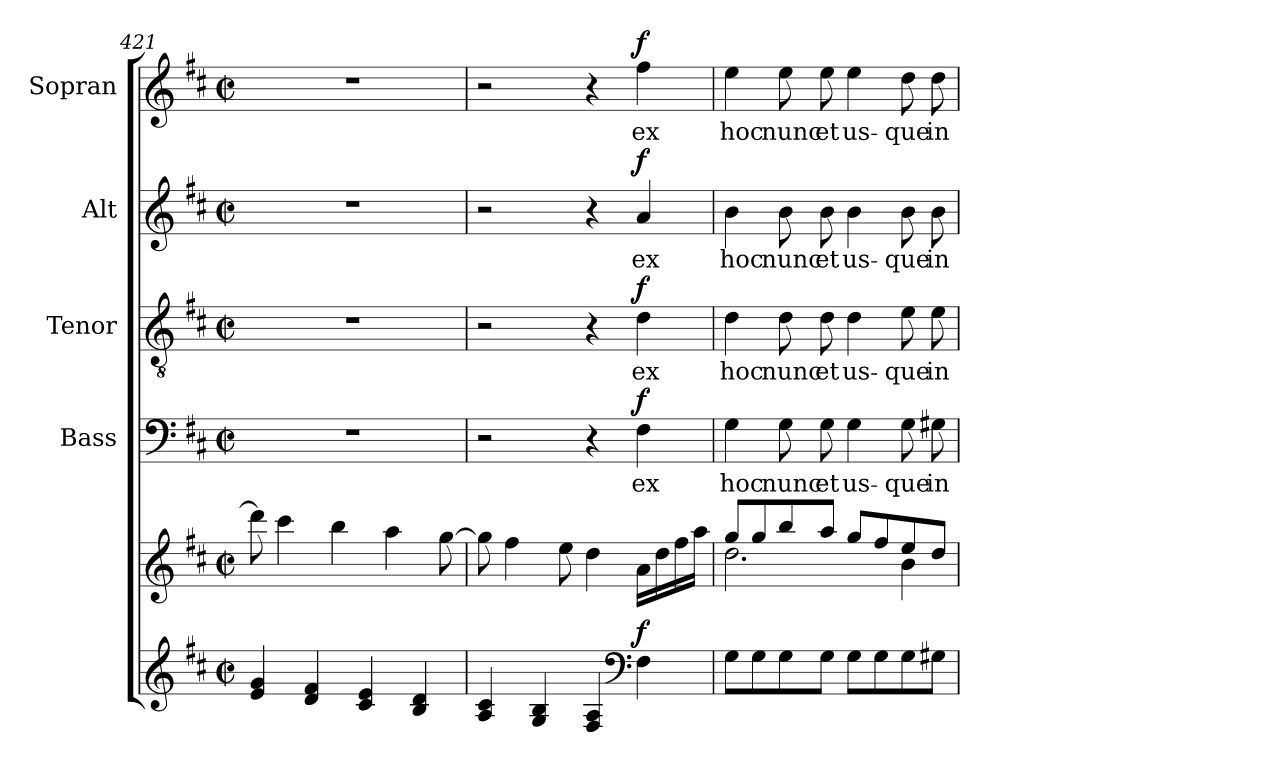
**kern	**kern	**dynam	**kern	**text	**dynam	**kern	**text	**dynam	**kern	**text	**dynam	**kern	**text	**dynam
*part5	*part5	*part5	*part4	*part4	*part4	*part3	*part3	*part3	*part2	*part2	*part2	*part1	*part1	*part1
*staff6	*staff5	*staff5/6	*staff4	*staff4	*staff4	*staff3	*staff3	*staff3	*staff2	*staff2	*staff2	*staff1	*staff1	*staff1
*	*	*	*I"Bass	*	*	*I"Tenor	*	*	*I"Alt	*	*	*I"Sopran	*	*
*	*	*	*I'B.	*	*	*I'T.	*	*	*I'A.	*	*	*I'S.	*	*
*clefG2	*clefG2	*	*clefF4	*	*	*clefGv2	*	*	*clefG2	*	*	*clefG2	*	*
*k[f#c#]	*k[f#c#]	*	*k[f#c#]	*	*	*k[f#c#]	*	*	*k[f#c#]	*	*	*k[f#c#]	*	*
*D:	*D:	*	*D:	*	*	*D:	*	*	*D:	*	*	*D:	*	*
*M2/2	*M2/2	*	*M2/2	*	*	*M2/2	*	*	*M2/2	*	*	*M2/2	*	*
*met(c|)	*met(c|)	*	*met(c|)	*	*	*met(c|)	*	*	*met(c|)	*	*	*met(c|)	*	*
=421	=421	=421	=421	=421	=421	=421	=421	=421	=421	=421	=421	=421	=421	=421
4e/ 4g/	8ddd\]	.	1r	.	.	1r	.	.	1r	.	.	1r	.	.
.	4ccc#\	.	.	.	.	.	.	.	.	.	.	.	.	.
4d/ 4f#/	.	.	.	.	.	.	.	.	.	.	.	.	.	.
.	4bb\	.	.	.	.	.	.	.	.	.	.	.	.	.
4c#/ 4e/	.	.	.	.	.	.	.	.	.	.	.	.	.	.
.	4aa\	.	.	.	.	.	.	.	.	.	.	.	.	.
4B/ 4d/	.	.	.	.	.	.	.	.	.	.	.	.	.	.
.	[8gg\	.	.	.	.	.	.	.	.	.	.	.	.	.
!!LO:PB:g=z
=422	=422	=422	=422	=422	=422	=422	=422	=422	=422	=422	=422	=422	=422	=422
4A/ 4c#/	8gg\]	.	2r	.	.	2r	.	.	2r	.	.	2r	.	.
.	4ff#\	.	.	.	.	.	.	.	.	.	.	.	.	.
4G/ 4B/	.	.	.	.	.	.	.	.	.	.	.	.	.	.
.	8ee\	.	.	.	.	.	.	.	.	.	.	.	.	.
4F#/ 4A/	4dd\	.	4r	.	.	4r	.	.	4r	.	.	4r	.	.
*clefF4	*	*	*	*	*	*	*	*	*	*	*	*	*	*
!	!	!LO:DY:a=2	!	!LO:LY:b	!LO:DY:a	!	!LO:LY:b	!LO:DY:a	!	!LO:LY:b	!LO:DY:a	!	!LO:LY:b	!LO:DY:a
4F#\	16a\LL	f	4F#\	ex	f	4d\	ex	f	4a/	ex	f	4ff#\	ex	f
.	16dd\	.	.	.	.	.	.	.	.	.	.	.	.	.
.	16ff#\	.	.	.	.	.	.	.	.	.	.	.	.	.
.	16aa\JJ	.	.	.	.	.	.	.	.	.	.	.	.	.
=423	=423	=423	=423	=423	=423	=423	=423	=423	=423	=423	=423	=423	=423	=423
*	*^	*	*	*	*	*	*	*	*	*	*	*	*	*
!	!	!	!	!	!LO:LY:b	!	!	!LO:LY:b	!	!	!LO:LY:b	!	!	!LO:LY:b	!
8G\L	8gg/L	2.dd\	.	4G\	hoc	.	4d\	hoc	.	4b\	hoc	.	4ee\	hoc	.
8G\	8gg/	.	.	.	.	.	.	.	.	.	.	.	.	.	.
!	!	!	!	!	!LO:LY:b	!	!	!LO:LY:b	!	!	!LO:LY:b	!	!	!LO:LY:b	!
8G\	8bb/	.	.	8G\	nunc	.	8d\	nunc	.	8b\	nunc	.	8ee\	nunc	.
!	!	!	!	!	!LO:LY:b	!	!	!LO:LY:b	!	!	!LO:LY:b	!	!	!LO:LY:b	!
8G\J	8aa/J	.	.	8G\	et	.	8d\	et	.	8b\	et	.	8ee\	et	.
!	!	!	!	!	!LO:LY:b	!	!	!LO:LY:b	!	!	!LO:LY:b	!	!	!LO:LY:b	!
8G\L	8gg/L	.	.	4G\	us-	.	4d\	us-	.	4b\	us-	.	4ee\	us-	.
8G\	8ff#/	.	.	.	.	.	.	.	.	.	.	.	.	.	.
!	!	!	!	!	!LO:LY:b	!	!	!LO:LY:b	!	!	!LO:LY:b	!	!	!LO:LY:b	!
8G\	8ee/	4b\	.	8G\	-que	.	8e\	-que	.	8b\	-que	.	8dd\	-que	.
!	!	!	!	!	!LO:LY:b	!	!	!LO:LY:b	!	!	!LO:LY:b	!	!	!LO:LY:b	!
8G#X\J	8dd/J	.	.	8G#X\	in	.	8e\	in	.	8b\	in	.	8dd\	in	.
*	*v	*v	*	*	*	*	*	*	*	*	*	*	*	*	*
=	=	=	=	=	=	=	=	=	=	=	=	=	=	=
*-	*-	*-	*-	*-	*-	*-	*-	*-	*-	*-	*-	*-	*-	*-
